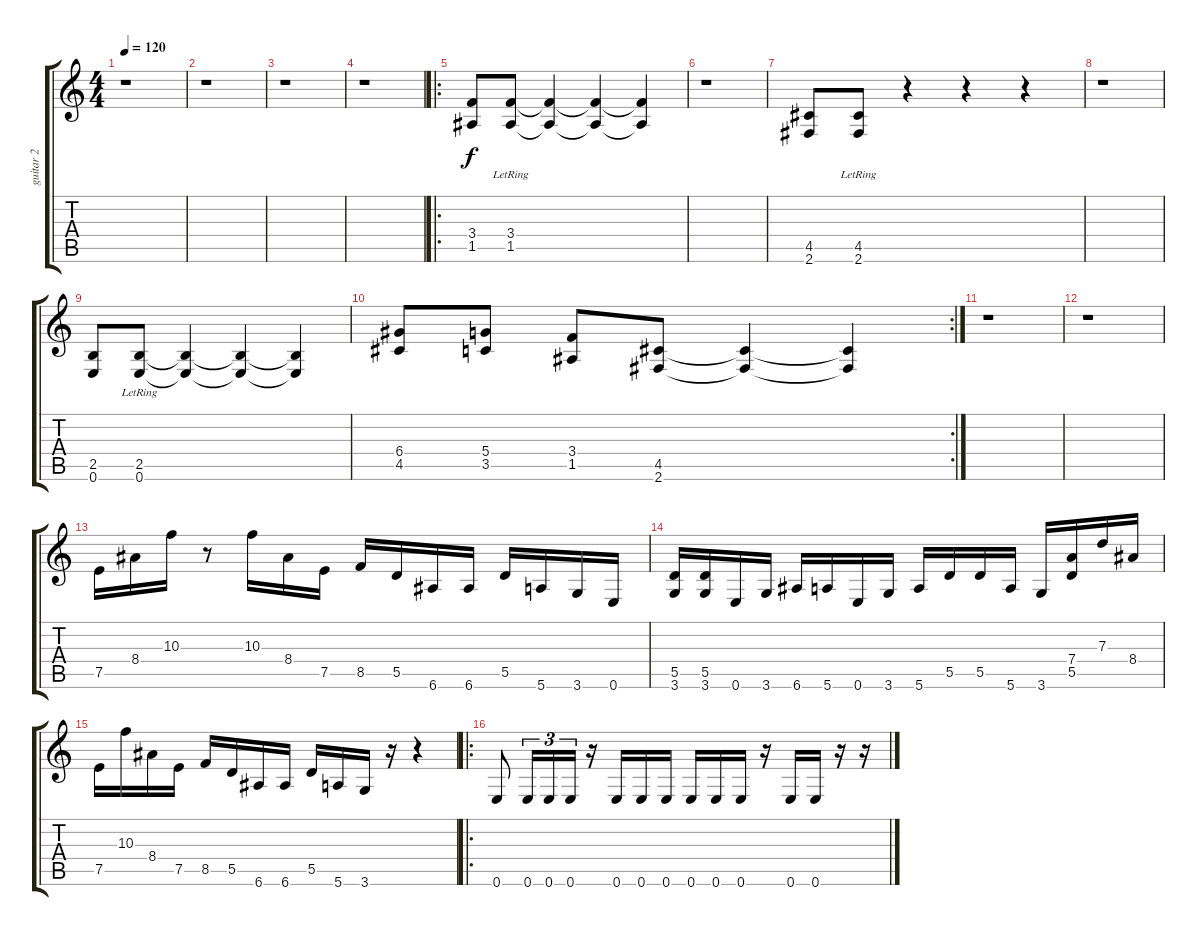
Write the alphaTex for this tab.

\track ("guitar 2" "guitar 2") {instrument distortionguitar}
\staff {score tabs}
\tuning (E4 B3 G3 D3 A2 E2) {hide}
\ts (4 4)
\tempo 120
\clef g2
\ks c
r.1{dy f instrument distortionguitar} |
r.1 |
r.1 |
r.1 |
\ro
(3.4 1.5).8 (3.4{lr} 1.5{lr}).8 (3.4{t} 1.5{t}).4 (3.4{t} 1.5{t}).4 (3.4{t} 1.5{t}).4 |
r.1 |
(4.5 2.6).8 (4.5{lr} 2.6{lr}).8 r.4 r.4 r.4 |
r.1 |
(2.5 0.6).8 (2.5{lr} 0.6{lr}).8 (2.5{t} 0.6{t}).4 (2.5{t} 0.6{t}).4 (2.5{t} 0.6{t}).4 |
\rc 2
(6.4 4.5).8 (5.4 3.5).8 (3.4 1.5).8 (4.5 2.6).8 (4.5{t} 2.6{t}).4 (4.5{t} 2.6{t}).4 |
r.1 |
r.1 |
7.5.16 8.4.16 10.3.16 r.8 10.3.16 8.4.16 7.5.16 8.5.16 5.5.16 6.6.16 6.6.16 5.5.16 5.6.16 3.6.16 0.6.16 |
(5.5 3.6).16 (5.5 3.6).16 0.6.16 3.6.16 6.6.16 5.6.16 0.6.16 3.6.16 5.6.16 5.5.16 5.5.16 5.6.16 3.6.16 (7.4 5.5).16 7.3.16 8.4.16 |
7.5.16 10.3.16 8.4.16 7.5.16 8.5.16 5.5.16 6.6.16 6.6.16 5.5.16 5.6.16 3.6.16 r.16 r.4 |
\ro
0.6.8 0.6.16{tu (3 2)} 0.6.16{tu (3 2)} 0.6.16{tu (3 2)} r.16 0.6.16 0.6.16 0.6.16 0.6.16 0.6.16 0.6.16 r.16 0.6.16 0.6.16 r.16 r.16
